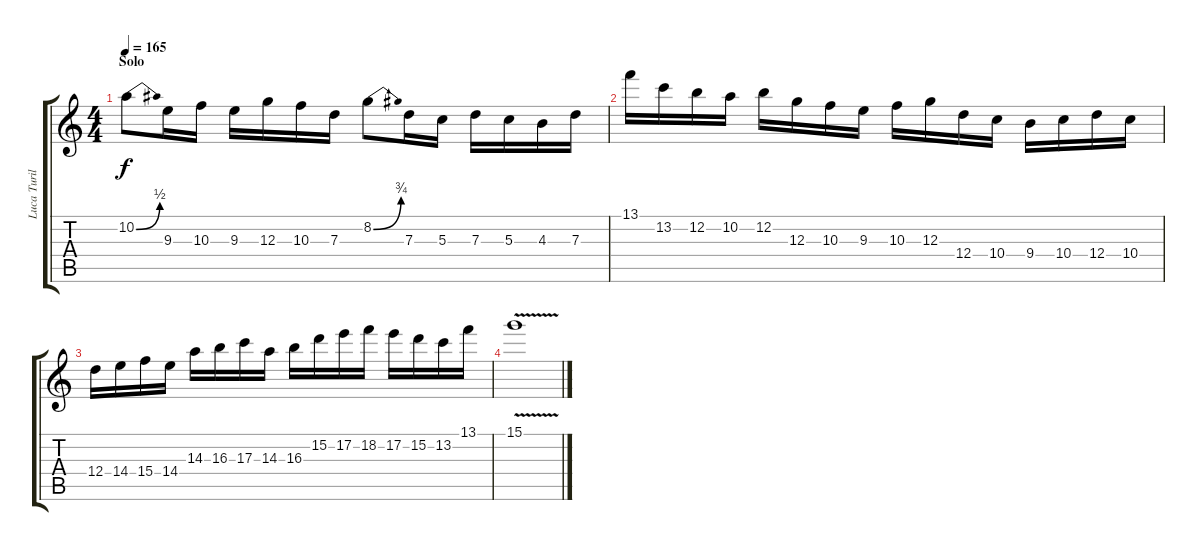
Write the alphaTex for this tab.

\track ("Luca Turilli 1" "Luca Turil") {instrument distortionguitar}
\staff {score tabs}
\tuning (E4 B3 G3 D3 A2 E2) {hide}
\ts (4 4)
\section ("" "Solo")
\tempo 165
\clef g2
\ks c
10.2{be (bend 0 0 60 2)}.8{dy f} 9.3.16 10.3.16 9.3.16 12.3.16 10.3.16 7.3.16 8.2{be (bend 0 0 60 3)}.8 7.3.16 5.3.16 7.3.16 5.3.16 4.3.16 7.3.16 |
13.1.16 13.2.16 12.2.16 10.2.16 12.2.16 12.3.16 10.3.16 9.3.16 10.3.16 12.3.16 12.4.16 10.4.16 9.4.16 10.4.16 12.4.16 10.4.16 |
12.4.16 14.4.16 15.4.16 14.4.16 14.3.16 16.3.16 17.3.16 14.3.16 16.3.16 15.2.16 17.2.16 18.2.16 17.2.16 15.2.16 13.2.16 13.1.16 |
15.1{v}.1
